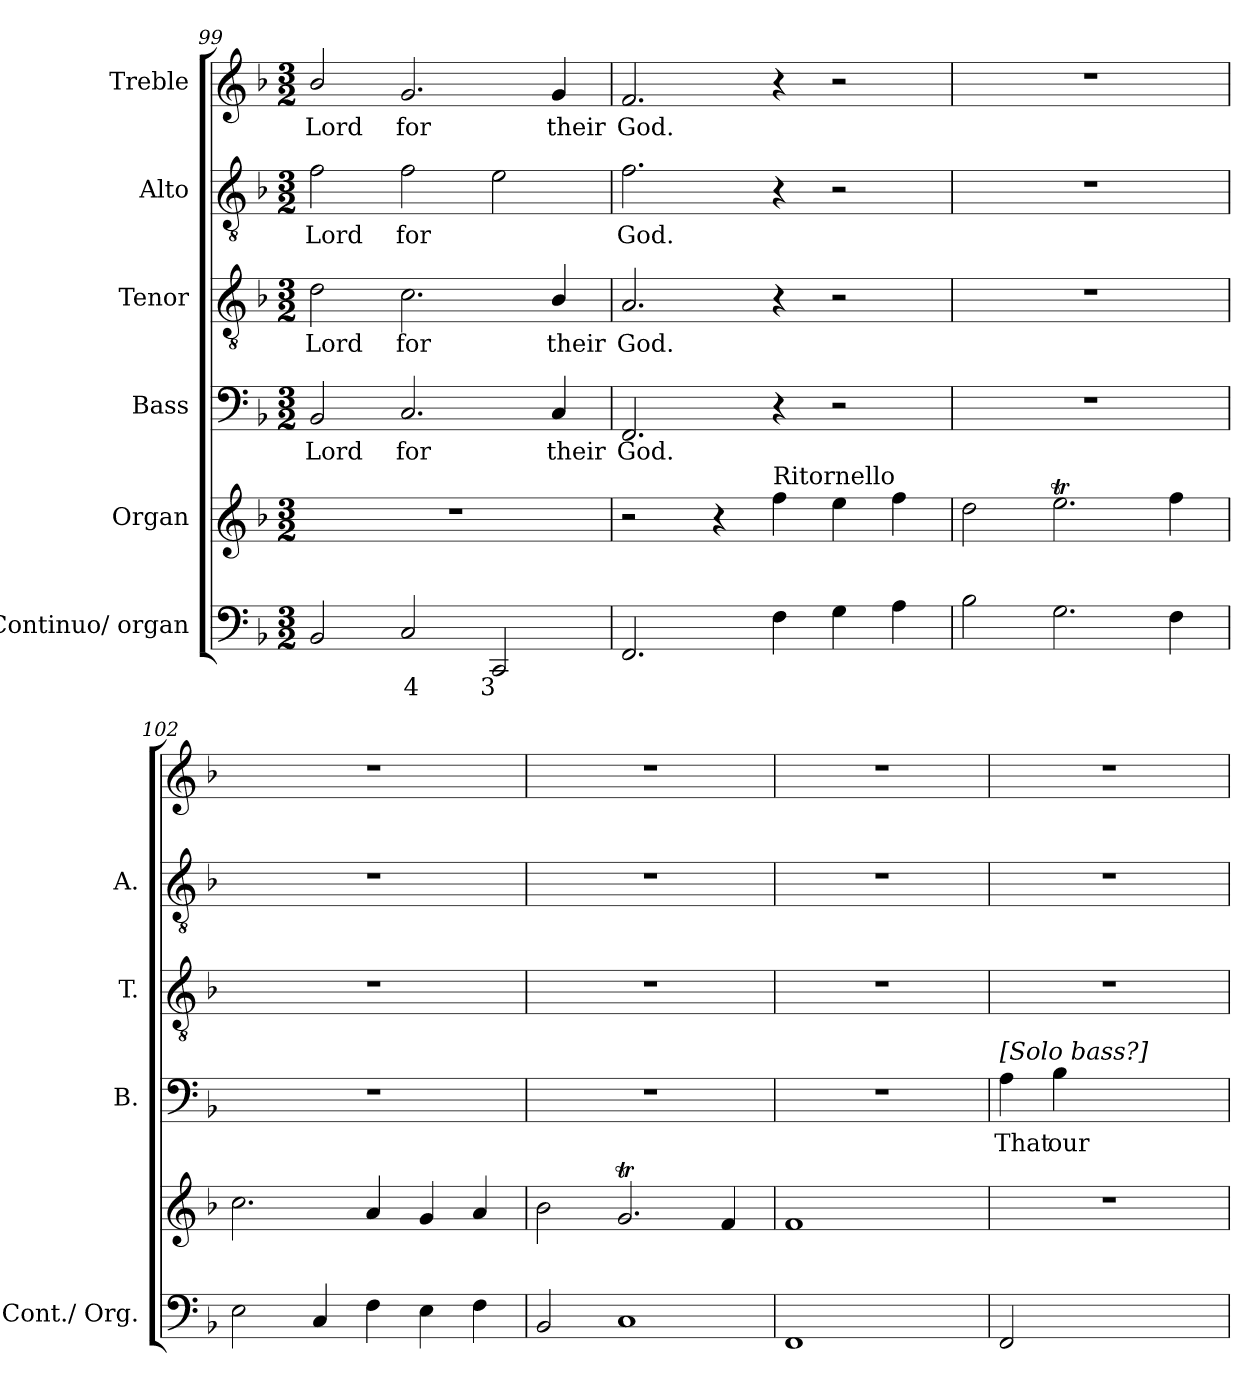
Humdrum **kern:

**kern	**text	**kern	**kern	**text	**kern	**text	**kern	**text	**kern	**text
*part6	*part6	*part5	*part4	*part4	*part3	*part3	*part2	*part2	*part1	*part1
*staff6	*staff6	*staff5	*staff4	*staff4	*staff3	*staff3	*staff2	*staff2	*staff1	*staff1
*I"Continuo/ organ	*	*I"Organ	*I"Bass	*	*I"Tenor	*	*I"Alto	*	*I"Treble	*
*I'Cont./ Org.	*	*	*I'B.	*	*I'T.	*	*I'A.	*	*	*
*clefF4	*	*clefG2	*clefF4	*	*clefGv2	*	*clefGv2	*	*clefG2	*
*	*	*	*	*	*ITrd7c12	*	*ITrd7c12	*	*	*
*k[b-]	*	*k[b-]	*k[b-]	*	*k[b-]	*	*k[b-]	*	*k[b-]	*
*F:	*	*F:	*F:	*	*F:	*	*F:	*	*F:	*
*M3/2	*	*M3/2	*M3/2	*	*M3/2	*	*M3/2	*	*M3/2	*
=99	=99	=99	=99	=99	=99	=99	=99	=99	=99	=99
!	!	!LO:N:vis=1	!	!	!	!	!	!	!	!
!	!	!	!	!LO:LY:b:color=#000000	!	!	!	!	!	!
!	!	!	!	!	!	!LO:LY:b:color=#000000	!	!	!	!
!	!	!	!	!	!	!	!	!LO:LY:b:color=#000000	!	!
!	!	!	!	!	!	!	!	!	!	!LO:LY:b:color=#000000
2BB-i/	.	1.r	2BB-i/	Lord	2Di\	Lord	2Fi\	Lord	2b-i/	Lord
!	!LO:LY:b:color=#000000	!	!	!	!	!	!	!	!	!
!	!	!	!	!LO:LY:b:color=#000000	!	!	!	!	!	!
!	!	!	!	!	!	!LO:LY:b:color=#000000	!	!	!	!
!	!	!	!	!	!	!	!	!LO:LY:b:color=#000000	!	!
!	!	!	!	!	!	!	!	!	!	!LO:LY:b:color=#000000
2Ci/	4	.	2.Ci/	for	2.Ci\	for	2Fi\	for	2.gi/	for
!	!LO:LY:b:color=#000000	!	!	!	!	!	!	!	!	!
2CCi/	3	.	.	.	.	.	2Ei\	.	.	.
!	!	!	!	!LO:LY:b:color=#000000	!	!	!	!	!	!
!	!	!	!	!	!	!LO:LY:b:color=#000000	!	!	!	!
!	!	!	!	!	!	!	!	!	!	!LO:LY:b:color=#000000
.	.	.	4Ci/	their	4BB-i/	their	.	.	4gi/	their
!!LO:LB:g=z
=100	=100	=100	=100	=100	=100	=100	=100	=100	=100	=100
!	!	!	!	!LO:LY:b:color=#000000	!	!	!	!	!	!
!	!	!	!	!	!	!LO:LY:b:color=#000000	!	!	!	!
!	!	!	!	!	!	!	!	!LO:LY:b:color=#000000	!	!
!	!	!	!	!	!	!	!	!	!	!LO:LY:b:color=#000000
2.FFi/	.	2r	2.FFi/	God.	2.AAi/	God.	2.Fi\	God.	2.fi/	God.
.	.	4r	.	.	.	.	.	.	.	.
!	!	!LO:TX:a:t=Ritornello	!	!	!	!	!	!	!	!
4Fi\	.	4ffi\	4r	.	4r	.	4r	.	4r	.
4Gi\	.	4eei\	2r	.	2r	.	2r	.	2r	.
4Ai\	.	4ffi\	.	.	.	.	.	.	.	.
=101	=101	=101	=101	=101	=101	=101	=101	=101	=101	=101
!	!	!	!LO:N:vis=1	!	!LO:N:vis=1	!	!LO:N:vis=1	!	!LO:N:vis=1	!
2B-i\	.	2ddi\	1.r	.	1.r	.	1.r	.	1.r	.
2.Gi\	.	2.eeti\	.	.	.	.	.	.	.	.
4Fi\	.	4ffi\	.	.	.	.	.	.	.	.
=102	=102	=102	=102	=102	=102	=102	=102	=102	=102	=102
!	!	!	!LO:N:vis=1	!	!LO:N:vis=1	!	!LO:N:vis=1	!	!LO:N:vis=1	!
2Ei\	.	2.cci\	1.r	.	1.r	.	1.r	.	1.r	.
4Ci/	.	.	.	.	.	.	.	.	.	.
4Fi\	.	4ai/	.	.	.	.	.	.	.	.
4Ei\	.	4gi/	.	.	.	.	.	.	.	.
4Fi\	.	4ai/	.	.	.	.	.	.	.	.
=103	=103	=103	=103	=103	=103	=103	=103	=103	=103	=103
!	!	!	!LO:N:vis=1	!	!LO:N:vis=1	!	!LO:N:vis=1	!	!LO:N:vis=1	!
2BB-i/	.	2b-i\	1.r	.	1.r	.	1.r	.	1.r	.
1Ci	.	2.gTi/	.	.	.	.	.	.	.	.
.	.	4fi/	.	.	.	.	.	.	.	.
=104	=104	=104	=104	=104	=104	=104	=104	=104	=104	=104
1FFi	.	1fi	1.r	.	1.r	.	1.r	.	1.r	.
2ryy	.	2ryy	.	.	.	.	.	.	.	.
!!LO:LB:g=z
=105	=105	=105	=105	=105	=105	=105	=105	=105	=105	=105
!	!	!LO:N:vis=1	!	!	!	!	!	!	!	!
!	!	!	!LO:TX:a:t=[Solo bass?]	!	!	!	!	!	!	!
!	!	!	!	!LO:LY:b:color=#000000	!LO:N:vis=1	!	!LO:N:vis=1	!	!LO:N:vis=1	!
2FFi/	.	1.r	4Ai\	That	1.r	.	1.r	.	1.r	.
!	!	!	!	!LO:LY:b:color=#000000	!	!	!	!	!	!
.	.	.	4B-i\	our	.	.	.	.	.	.
1ryy	.	.	1ryy	.	.	.	.	.	.	.
=	=	=	=	=	=	=	=	=	=	=
*-	*-	*-	*-	*-	*-	*-	*-	*-	*-	*-
